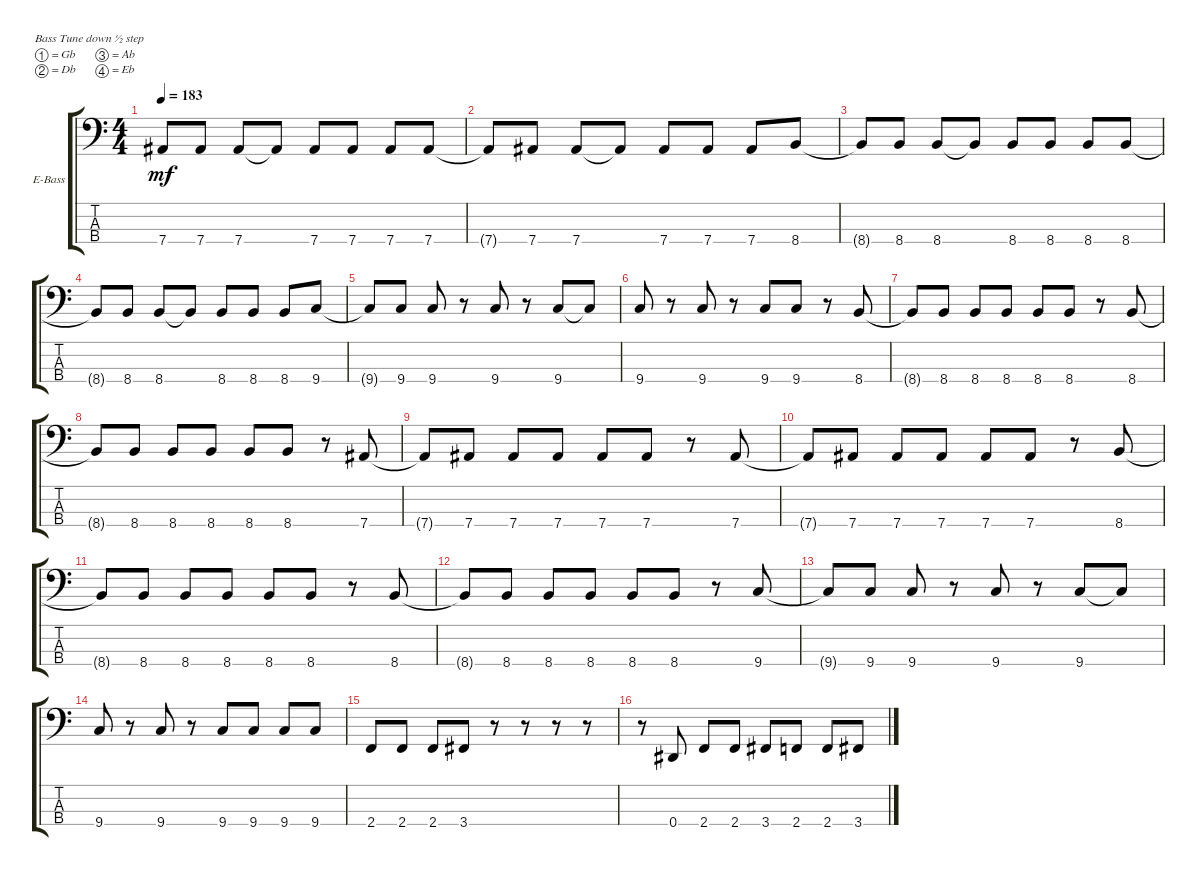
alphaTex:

\bracketExtendMode groupsimilarinstruments
\firstSystemTrackNameOrientation horizontal
\otherSystemsTrackNameOrientation horizontal
\track ("Electric Bass" "E-Bass") {instrument electricbassfinger}
\staff {score tabs}
\tuning (Gb2 Db2 Ab1 Eb1)
\ts (4 4)
\tempo 183
\clef f4
\ks c
7.4{t}.8{dy mf} 7.4.8 7.4.8 7.4{t}.8 7.4.8 7.4.8 7.4.8 7.4.8 |
7.4{t}.8 7.4.8 7.4.8 7.4{t}.8 7.4.8 7.4.8 7.4.8 8.4.8 |
8.4{t}.8 8.4.8 8.4.8 8.4{t}.8 8.4.8 8.4.8 8.4.8 8.4.8 |
8.4{t}.8 8.4.8 8.4.8 8.4{t}.8 8.4.8 8.4.8 8.4.8 9.4.8 |
9.4{t}.8 9.4.8 9.4.8 r.8 9.4.8 r.8 9.4.8 9.4{t}.8 |
9.4.8 r.8 9.4.8 r.8 9.4.8 9.4.8 r.8 8.4.8 |
8.4{t}.8 8.4.8 8.4.8 8.4.8 8.4.8 8.4.8 r.8 8.4.8 |
8.4{t}.8 8.4.8 8.4.8 8.4.8 8.4.8 8.4.8 r.8 7.4.8 |
7.4{t}.8 7.4.8 7.4.8 7.4.8 7.4.8 7.4.8 r.8 7.4.8 |
7.4{t}.8 7.4.8 7.4.8 7.4.8 7.4.8 7.4.8 r.8 8.4.8 |
8.4{t}.8 8.4.8 8.4.8 8.4.8 8.4.8 8.4.8 r.8 8.4.8 |
8.4{t}.8 8.4.8 8.4.8 8.4.8 8.4.8 8.4.8 r.8 9.4.8 |
9.4{t}.8 9.4.8 9.4.8 r.8 9.4.8 r.8 9.4.8 9.4{t}.8 |
9.4.8 r.8 9.4.8 r.8 9.4.8 9.4.8 9.4.8 9.4.8 |
2.4.8 2.4.8 2.4.8 3.4.8 r.8 r.8 r.8 r.8 |
r.8 0.4.8 2.4.8 2.4.8 3.4.8 2.4.8 2.4.8 3.4.8
